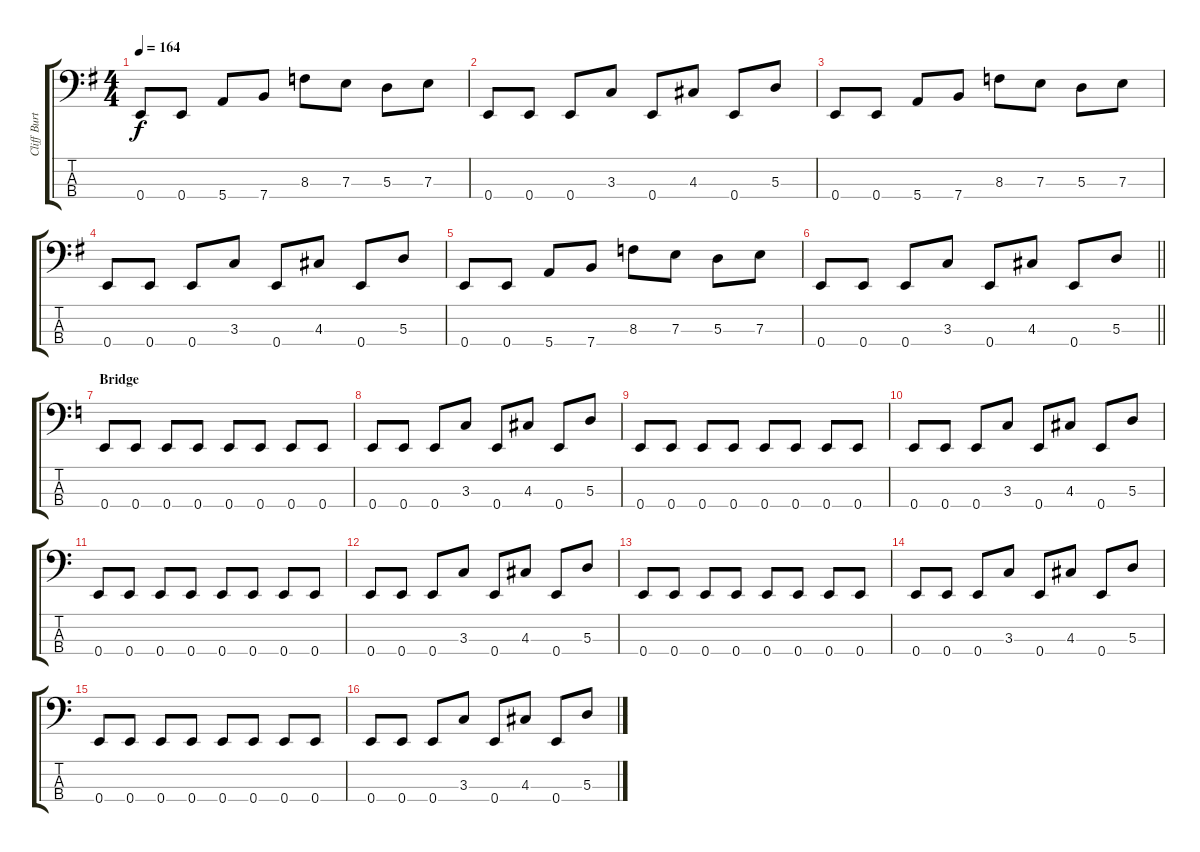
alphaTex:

\track ("Cliff Burton" "Cliff Burt") {instrument electricbassfinger}
\staff {score tabs}
\tuning (G2 D2 A1 E1) {hide}
\ts (4 4)
\tempo 164
\clef f4
\ks eminor
0.4.8{dy f} 0.4.8 5.4.8 7.4.8 8.3.8 7.3.8 5.3.8 7.3.8 |
0.4.8 0.4.8 0.4.8 3.3.8 0.4.8 4.3.8 0.4.8 5.3.8 |
0.4.8 0.4.8 5.4.8 7.4.8 8.3.8 7.3.8 5.3.8 7.3.8 |
0.4.8 0.4.8 0.4.8 3.3.8 0.4.8 4.3.8 0.4.8 5.3.8 |
0.4.8 0.4.8 5.4.8 7.4.8 8.3.8 7.3.8 5.3.8 7.3.8 |
\barLineRight lightlight
0.4.8 0.4.8 0.4.8 3.3.8 0.4.8 4.3.8 0.4.8 5.3.8 |
\section ("" "Bridge")
\ks c
0.4.8 0.4.8 0.4.8 0.4.8 0.4.8 0.4.8 0.4.8 0.4.8 |
0.4.8 0.4.8 0.4.8 3.3.8 0.4.8 4.3.8 0.4.8 5.3.8 |
0.4.8 0.4.8 0.4.8 0.4.8 0.4.8 0.4.8 0.4.8 0.4.8 |
0.4.8 0.4.8 0.4.8 3.3.8 0.4.8 4.3.8 0.4.8 5.3.8 |
0.4.8 0.4.8 0.4.8 0.4.8 0.4.8 0.4.8 0.4.8 0.4.8 |
0.4.8 0.4.8 0.4.8 3.3.8 0.4.8 4.3.8 0.4.8 5.3.8 |
0.4.8 0.4.8 0.4.8 0.4.8 0.4.8 0.4.8 0.4.8 0.4.8 |
0.4.8 0.4.8 0.4.8 3.3.8 0.4.8 4.3.8 0.4.8 5.3.8 |
0.4.8 0.4.8 0.4.8 0.4.8 0.4.8 0.4.8 0.4.8 0.4.8 |
0.4.8 0.4.8 0.4.8 3.3.8 0.4.8 4.3.8 0.4.8 5.3.8
